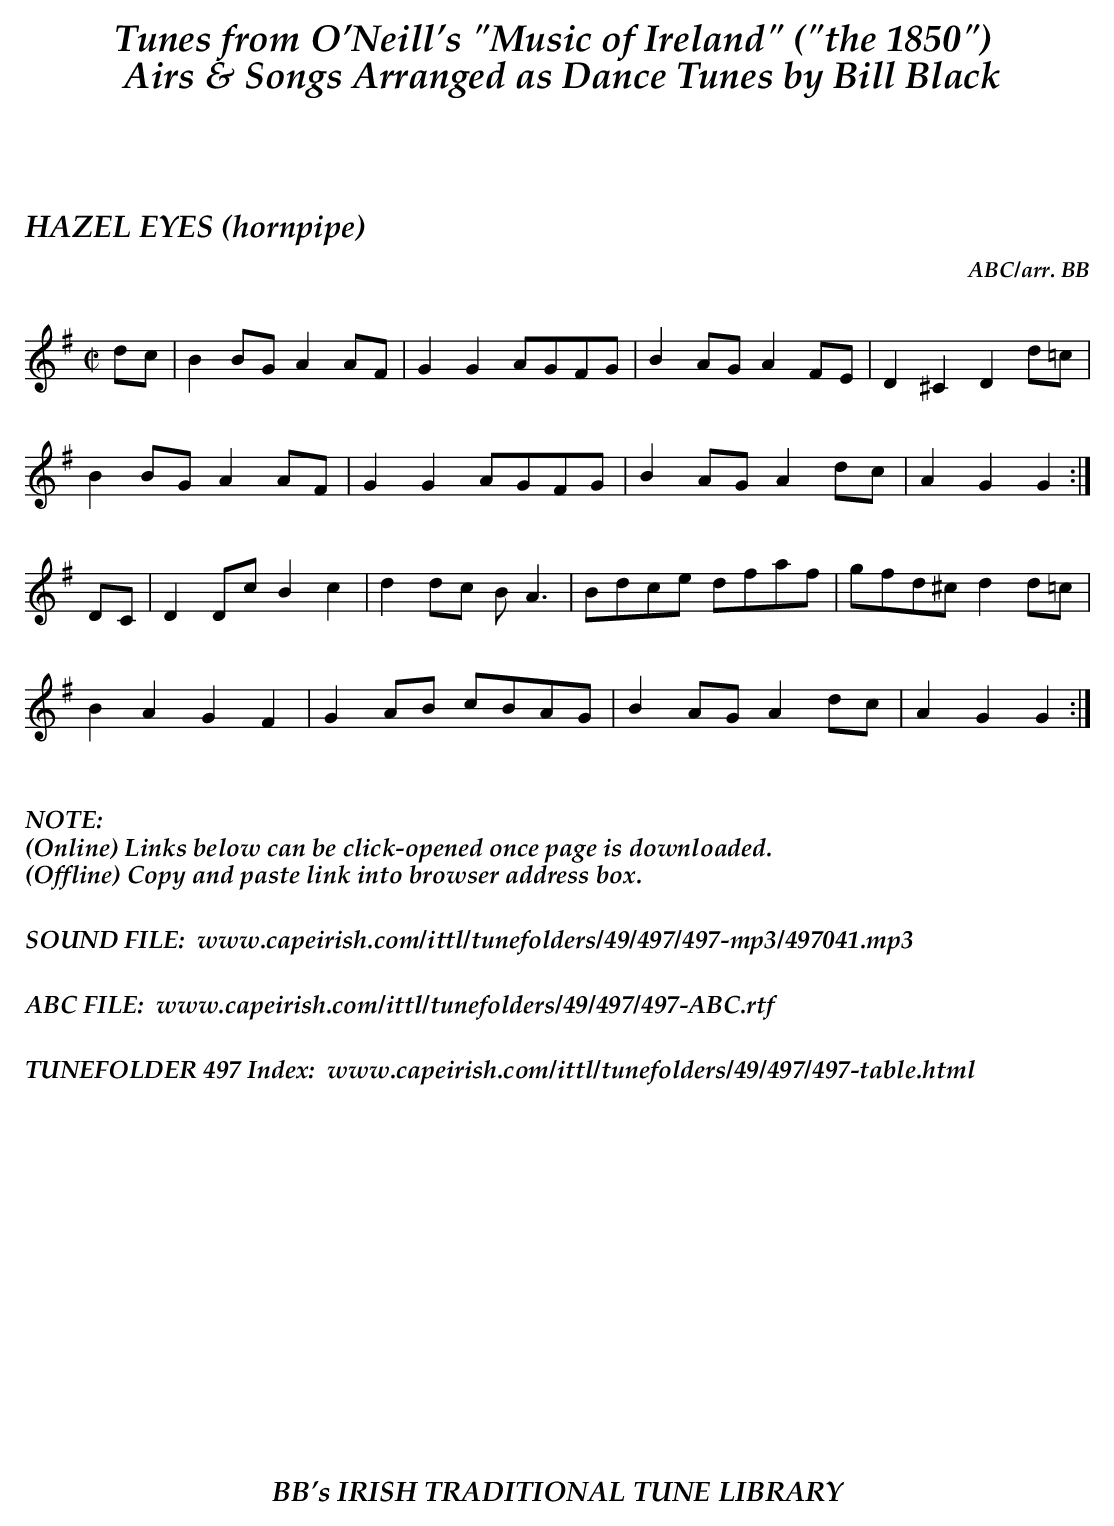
X:1
T:HAZEL EYES (hornpipe)
C:ABC/arr. BB
M:C|
L:1/8
K:G
dc|B2BG A2AF|G2G2 AGFG|B2AG A2FE|D2^C2 D2d=c|
B2BG A2AF|G2G2 AGFG|B2AG A2dc|A2G2G2 :|
DC|D2Dc B2c2|d2dc BA3|Bdce dfaf|gfd^c d2d=c|
B2A2 G2F2|G2AB cBAG|B2AG A2dc|A2G2G2 :|
%%vskip .3in
%%textoption left
%%textfont "Palatino-BoldItalic" 16
%%begintext
%%NOTE:
(Online) Links below can be click-opened once page is downloaded.
(Offline) Copy and paste link into browser address box.
%%
%%
SOUND FILE:  www.capeirish.com/ittl/tunefolders/49/497/497-mp3/497041.mp3
%%
%%
ABC FILE:  www.capeirish.com/ittl/tunefolders/49/497/497-ABC.rtf
%%
%%
TUNEFOLDER 497 Index:  www.capeirish.com/ittl/tunefolders/49/497/497-table.html
